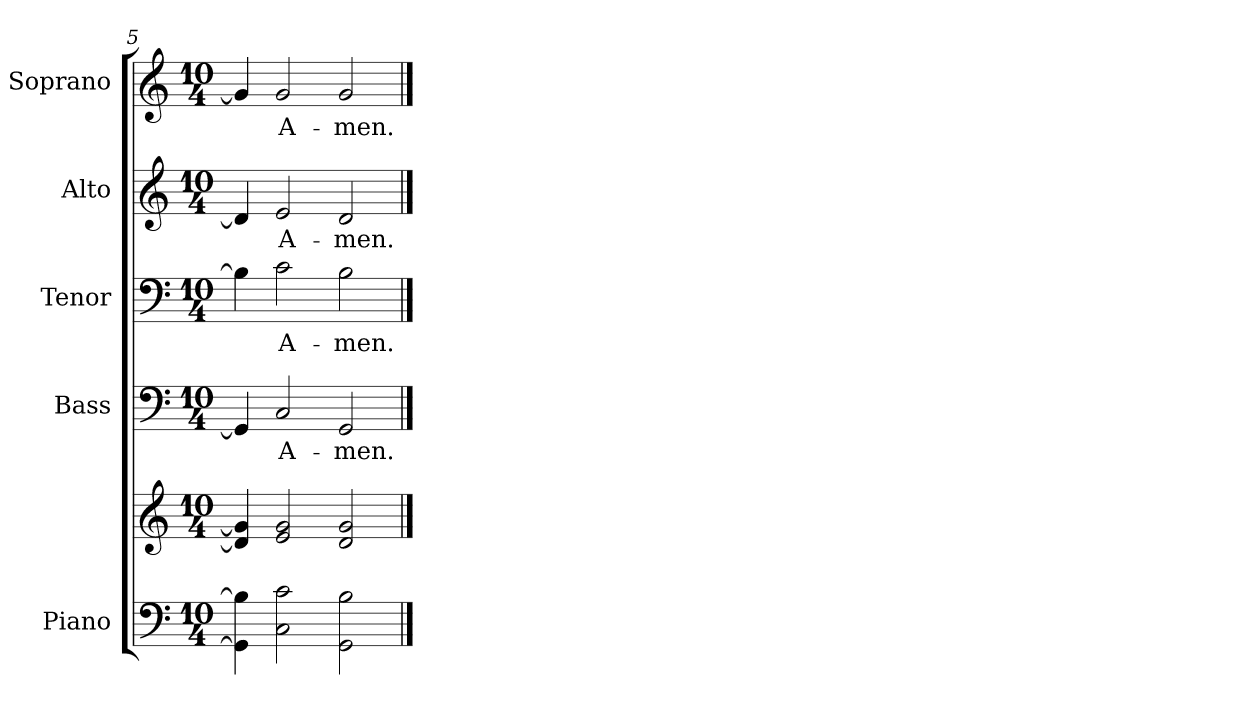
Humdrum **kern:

**kern	**kern	**kern	**text	**kern	**text	**kern	**text	**kern	**text
*part5	*part5	*part4	*part4	*part3	*part3	*part2	*part2	*part1	*part1
*staff6	*staff5	*staff4	*staff4	*staff3	*staff3	*staff2	*staff2	*staff1	*staff1
*I"Piano	*	*I"Bass	*	*I"Tenor	*	*I"Alto	*	*I"Soprano	*
*I'Pno.	*	*I'B.	*	*I'T.	*	*I'A.	*	*I'S.	*
!!LO:PB:g=z
*clefF4	*clefG2	*clefF4	*	*clefF4	*	*clefG2	*	*clefG2	*
*k[]	*k[]	*k[]	*	*k[]	*	*k[]	*	*k[]	*
*C:	*C:	*C:	*	*C:	*	*C:	*	*C:	*
*M10/4	*M10/4	*M10/4	*	*M10/4	*	*M10/4	*	*M10/4	*
=5	=5	=5	=5	=5	=5	=5	=5	=5	=5
4GGi\] 4Bi]	4di/] 4gi]	4GGi/]	.	4Bi\]	.	4di/]	.	4gi/]	.
!	!	!	!LO:LY:b:color=#000000	!	!	!	!	!	!
!	!	!	!	!	!LO:LY:b:color=#000000	!	!	!	!
!	!	!	!	!	!	!	!LO:LY:b:color=#000000	!	!
!	!	!	!	!	!	!	!	!	!LO:LY:b:color=#000000
2Ci\ 2ci	2ei/ 2gi	2Ci/	A-	2ci\	A-	2ei/	A-	2gi/	A-
!	!	!	!LO:LY:b:color=#000000	!	!	!	!	!	!
!	!	!	!	!	!LO:LY:b:color=#000000	!	!	!	!
!	!	!	!	!	!	!	!LO:LY:b:color=#000000	!	!
!	!	!	!	!	!	!	!	!	!LO:LY:b:color=#000000
2GGi\ 2Bi	2di/ 2gi	2GGi/	-men.	2Bi\	-men.	2di/	-men.	2gi/	-men.
==	==	==	==	==	==	==	==	==	==
*-	*-	*-	*-	*-	*-	*-	*-	*-	*-
